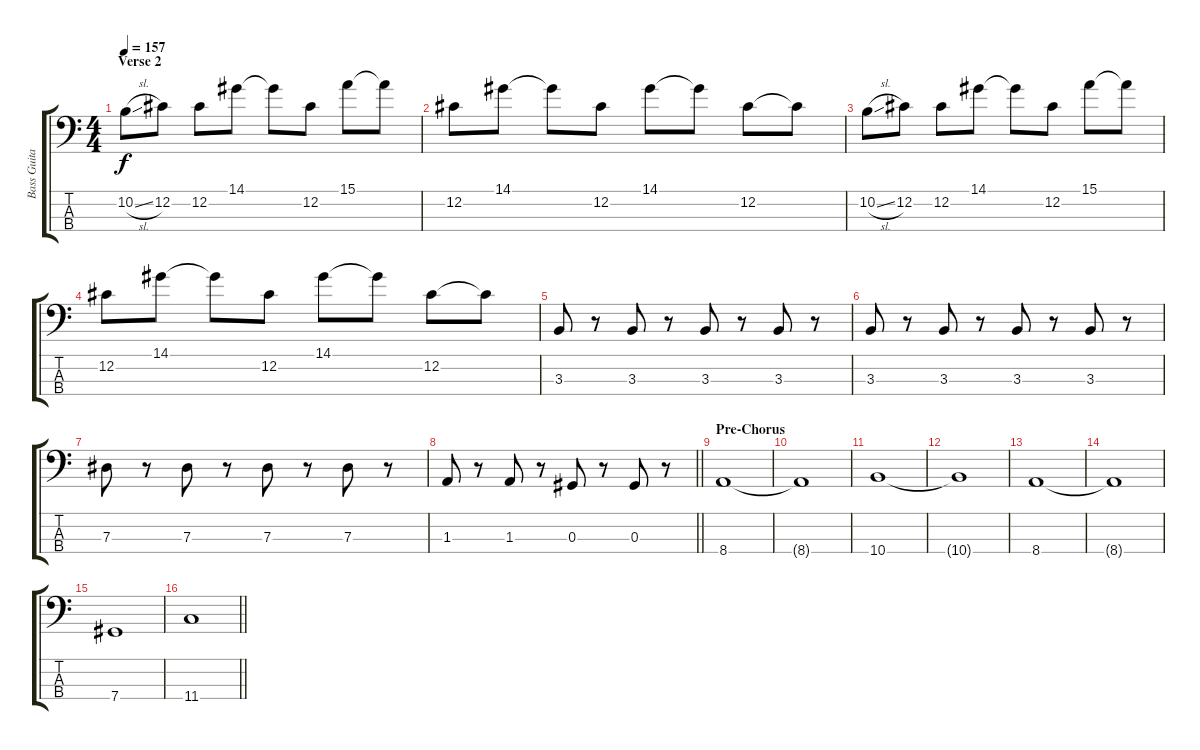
\track ("Bass Guitar" "Bass Guita") {instrument electricbassfinger}
\staff {score tabs}
\tuning (Gb2 Db2 Ab1 Db1) {hide}
\ts (4 4)
\section ("" "Verse 2")
\tempo 157
\clef f4
\ks c
10.2{sl}.8{dy f} 12.2.8 12.2.8 14.1.8 14.1{t}.8 12.2.8 15.1.8 15.1{t}.8 |
12.2.8 14.1.8 14.1{t}.8 12.2.8 14.1.8 14.1{t}.8 12.2.8 12.2{t}.8 |
10.2{sl}.8 12.2.8 12.2.8 14.1.8 14.1{t}.8 12.2.8 15.1.8 15.1{t}.8 |
12.2.8 14.1.8 14.1{t}.8 12.2.8 14.1.8 14.1{t}.8 12.2.8 12.2{t}.8 |
3.3.8 r.8 3.3.8 r.8 3.3.8 r.8 3.3.8 r.8 |
3.3.8 r.8 3.3.8 r.8 3.3.8 r.8 3.3.8 r.8 |
7.3.8 r.8 7.3.8 r.8 7.3.8 r.8 7.3.8 r.8 |
\barLineRight lightlight
1.3.8 r.8 1.3.8 r.8 0.3.8 r.8 0.3.8 r.8 |
\section ("" "Pre-Chorus")
8.4.1 |
8.4{t}.1 |
10.4.1 |
10.4{t}.1 |
8.4.1 |
8.4{t}.1 |
7.4.1 |
\barLineRight lightlight
11.4.1
